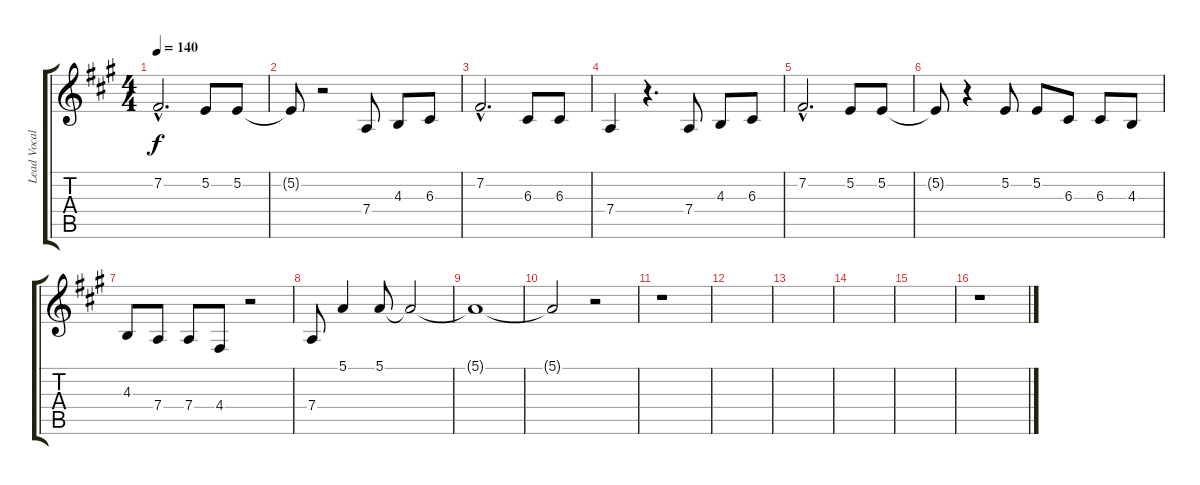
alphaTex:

\track ("Lead Vocals" "Lead Vocal") {instrument brasssection}
\staff {score tabs}
\tuning (E4 B3 G3 D3 A2 E2) {hide}
\ts (4 4)
\tempo 140
\clef g2
\ks a
7.2{hac}.2{d dy f} 5.2.8 5.2.8 |
5.2{t}.8 r.2 7.4.8 4.3.8 6.3.8 |
7.2{hac}.2{d} 6.3.8 6.3.8 |
7.4.4 r.4{d} 7.4.8 4.3.8 6.3.8 |
7.2{hac}.2{d} 5.2.8 5.2.8 |
5.2{t}.8 r.4 5.2.8 5.2.8 6.3.8 6.3.8 4.3.8 |
4.3.8 7.4.8 7.4.8 4.4.8 r.2 |
7.4.8 5.1.4 5.1.8 5.1{t}.2 |
5.1{t}.1 |
5.1{t}.2 r.2 |
r.1 |
|
|
|
|
r.1
